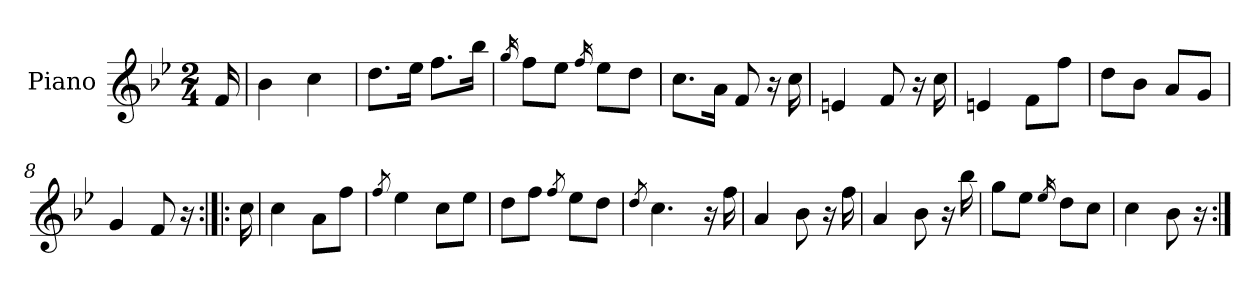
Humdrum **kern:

**kern
*part1
*staff1
*I"Piano
*I'Pno.
*clefG2
*k[b-e-]
*M2/4
=
16f/
=1
4b-\
4cc\
=2
8.dd\L
16ee-\Jk
8.ff\L
16bb-\Jk
=3
16qgg/
8ff\L
8ee-\J
16qff/
8ee-\L
8dd\J
=4
8.cc\L
16a\Jk
8f/
16r
16cc\
=5
4en/
8f/
16r
16cc\
=6
4en/
8f\L
8ff\J
=7
8dd\L
8b-\J
8a/L
8g/J
=8
4g/
8f/
16r
=9:|!|:
16cc\
=10
4cc\
8a\L
8ff\J
=11
8qff/
4ee-\
8cc\L
8ee-\J
=12
8dd\L
8ff\J
8qff/
8ee-\L
8dd\J
=13
8qdd/
4.cc\
16r
16ff\
=14
4a/
8b-\
16r
16ff\
=15
4a/
8b-\
16r
16bb-\
=16
8gg\L
8ee-\J
16qee-/
8dd\L
8cc\J
=17
4cc\
8b-\
16r
=:|!
*-
